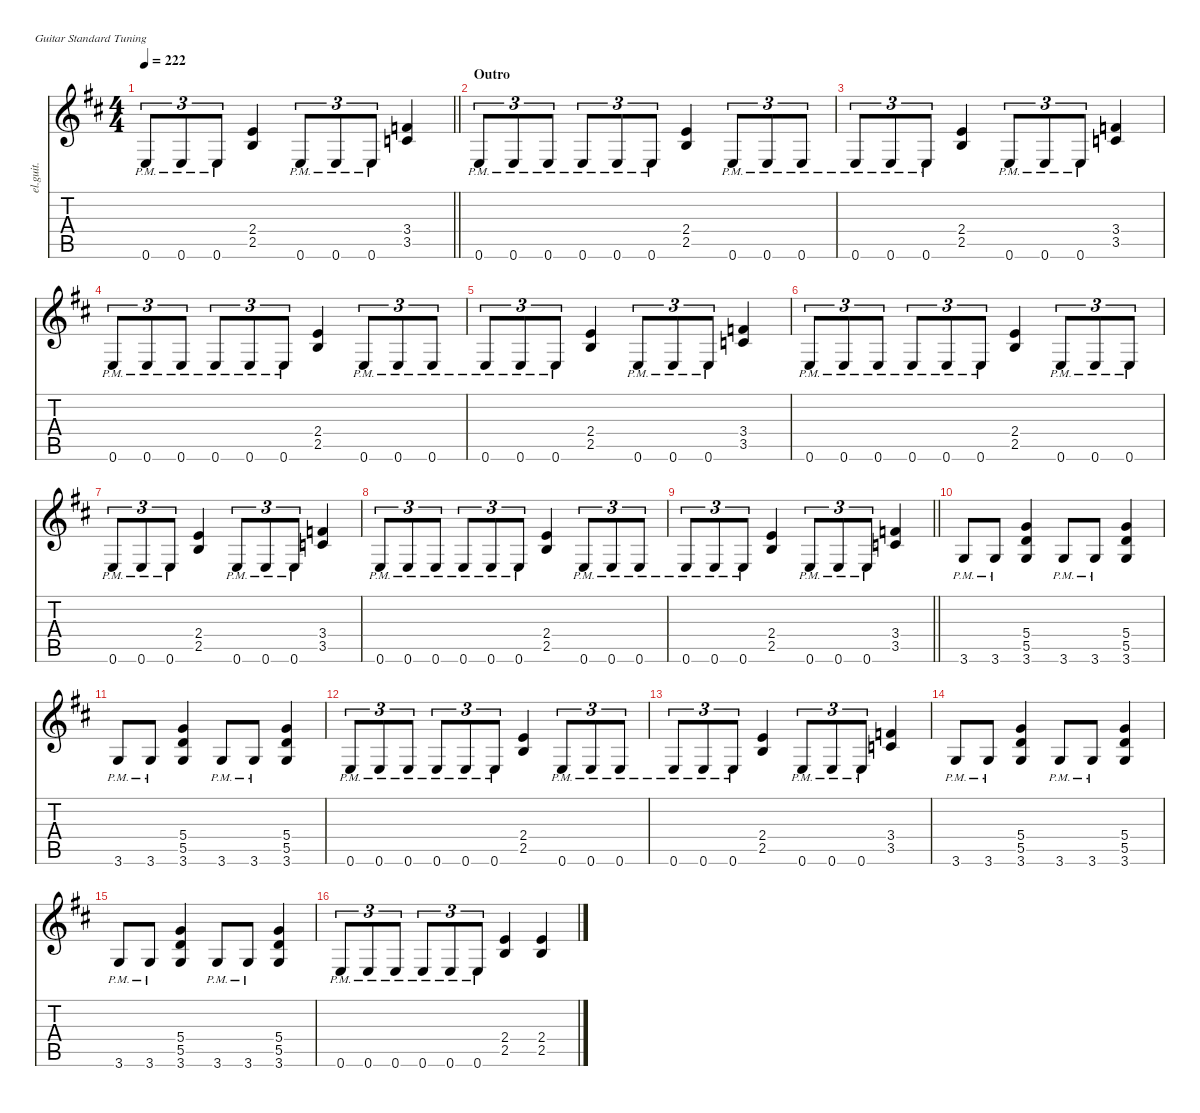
\defaultSystemsLayout 4
\hideDynamics
\bracketExtendMode nobrackets
\otherSystemsTrackNameOrientation horizontal
\track ("Guitar 1" "el.guit.") {defaultSystemsLayout 32 instrument electricguitarclean}
\staff {score tabs}
\tuning (E4 B3 G3 D3 A2 E2)
\ts (4 4)
\tempo 222
\clef g2
\barLineRight lightlight
\ks bminor
0.6{pm acc forcenatural}.8{tu (3 2) dy f beam Up} 0.6{pm acc forcenatural}.8{tu (3 2) beam Up} 0.6{pm acc forcenatural}.8{tu (3 2) beam Up} (2.4{acc forcenatural} 2.5{acc forcenatural}).4{beam Up} 0.6{pm acc forcenatural}.8{tu (3 2) beam Up} 0.6{pm acc forcenatural}.8{tu (3 2) beam Up} 0.6{pm acc forcenatural}.8{tu (3 2) beam Up} (3.4{acc forcenatural} 3.5{acc forcenatural}).4{beam Up} |
\section ("" "Outro")
0.6{pm acc forcenatural}.8{tu (3 2) beam Up} 0.6{pm acc forcenatural}.8{tu (3 2) beam Up} 0.6{pm acc forcenatural}.8{tu (3 2) beam Up} 0.6{pm acc forcenatural}.8{tu (3 2) beam Up} 0.6{pm acc forcenatural}.8{tu (3 2) beam Up} 0.6{pm acc forcenatural}.8{tu (3 2) beam Up} (2.4{acc forcenatural} 2.5{acc forcenatural}).4{beam Up} 0.6{pm acc forcenatural}.8{tu (3 2) beam Up} 0.6{pm acc forcenatural}.8{tu (3 2) beam Up} 0.6{pm acc forcenatural}.8{tu (3 2) beam Up} |
0.6{pm acc forcenatural}.8{tu (3 2) beam Up} 0.6{pm acc forcenatural}.8{tu (3 2) beam Up} 0.6{pm acc forcenatural}.8{tu (3 2) beam Up} (2.4{acc forcenatural} 2.5{acc forcenatural}).4{beam Up} 0.6{pm acc forcenatural}.8{tu (3 2) beam Up} 0.6{pm acc forcenatural}.8{tu (3 2) beam Up} 0.6{pm acc forcenatural}.8{tu (3 2) beam Up} (3.4{acc forcenatural} 3.5{acc forcenatural}).4{beam Up} |
0.6{pm acc forcenatural}.8{tu (3 2) beam Up} 0.6{pm acc forcenatural}.8{tu (3 2) beam Up} 0.6{pm acc forcenatural}.8{tu (3 2) beam Up} 0.6{pm acc forcenatural}.8{tu (3 2) beam Up} 0.6{pm acc forcenatural}.8{tu (3 2) beam Up} 0.6{pm acc forcenatural}.8{tu (3 2) beam Up} (2.4{acc forcenatural} 2.5{acc forcenatural}).4{beam Up} 0.6{pm acc forcenatural}.8{tu (3 2) beam Up} 0.6{pm acc forcenatural}.8{tu (3 2) beam Up} 0.6{pm acc forcenatural}.8{tu (3 2) beam Up} |
0.6{pm acc forcenatural}.8{tu (3 2) beam Up} 0.6{pm acc forcenatural}.8{tu (3 2) beam Up} 0.6{pm acc forcenatural}.8{tu (3 2) beam Up} (2.4{acc forcenatural} 2.5{acc forcenatural}).4{beam Up} 0.6{pm acc forcenatural}.8{tu (3 2) beam Up} 0.6{pm acc forcenatural}.8{tu (3 2) beam Up} 0.6{pm acc forcenatural}.8{tu (3 2) beam Up} (3.4{acc forcenatural} 3.5{acc forcenatural}).4{beam Up} |
0.6{pm acc forcenatural}.8{tu (3 2) beam Up} 0.6{pm acc forcenatural}.8{tu (3 2) beam Up} 0.6{pm acc forcenatural}.8{tu (3 2) beam Up} 0.6{pm acc forcenatural}.8{tu (3 2) beam Up} 0.6{pm acc forcenatural}.8{tu (3 2) beam Up} 0.6{pm acc forcenatural}.8{tu (3 2) beam Up} (2.4{acc forcenatural} 2.5{acc forcenatural}).4{beam Up} 0.6{pm acc forcenatural}.8{tu (3 2) beam Up} 0.6{pm acc forcenatural}.8{tu (3 2) beam Up} 0.6{pm acc forcenatural}.8{tu (3 2) beam Up} |
0.6{pm acc forcenatural}.8{tu (3 2) beam Up} 0.6{pm acc forcenatural}.8{tu (3 2) beam Up} 0.6{pm acc forcenatural}.8{tu (3 2) beam Up} (2.4{acc forcenatural} 2.5{acc forcenatural}).4{beam Up} 0.6{pm acc forcenatural}.8{tu (3 2) beam Up} 0.6{pm acc forcenatural}.8{tu (3 2) beam Up} 0.6{pm acc forcenatural}.8{tu (3 2) beam Up} (3.4{acc forcenatural} 3.5{acc forcenatural}).4{beam Up} |
0.6{pm acc forcenatural}.8{tu (3 2) beam Up} 0.6{pm acc forcenatural}.8{tu (3 2) beam Up} 0.6{pm acc forcenatural}.8{tu (3 2) beam Up} 0.6{pm acc forcenatural}.8{tu (3 2) beam Up} 0.6{pm acc forcenatural}.8{tu (3 2) beam Up} 0.6{pm acc forcenatural}.8{tu (3 2) beam Up} (2.4{acc forcenatural} 2.5{acc forcenatural}).4{beam Up} 0.6{pm acc forcenatural}.8{tu (3 2) beam Up} 0.6{pm acc forcenatural}.8{tu (3 2) beam Up} 0.6{pm acc forcenatural}.8{tu (3 2) beam Up} |
\barLineRight lightlight
0.6{pm acc forcenatural}.8{tu (3 2) beam Up} 0.6{pm acc forcenatural}.8{tu (3 2) beam Up} 0.6{pm acc forcenatural}.8{tu (3 2) beam Up} (2.4{acc forcenatural} 2.5{acc forcenatural}).4{beam Up} 0.6{pm acc forcenatural}.8{tu (3 2) beam Up} 0.6{pm acc forcenatural}.8{tu (3 2) beam Up} 0.6{pm acc forcenatural}.8{tu (3 2) beam Up} (3.4{acc forcenatural} 3.5{acc forcenatural}).4{beam Up} |
3.6{pm acc forcenatural}.8{beam Up} 3.6{pm acc forcenatural}.8{beam Up} (5.4{acc forcenatural} 5.5{acc forcenatural} 3.6{acc forcenatural}).4{beam Up} 3.6{pm acc forcenatural}.8{beam Up} 3.6{pm acc forcenatural}.8{beam Up} (5.4{acc forcenatural} 5.5{acc forcenatural} 3.6{acc forcenatural}).4{beam Up} |
3.6{pm acc forcenatural}.8{beam Up} 3.6{pm acc forcenatural}.8{beam Up} (5.4{acc forcenatural} 5.5{acc forcenatural} 3.6{acc forcenatural}).4{beam Up} 3.6{pm acc forcenatural}.8{beam Up} 3.6{pm acc forcenatural}.8{beam Up} (5.4{acc forcenatural} 5.5{acc forcenatural} 3.6{acc forcenatural}).4{beam Up} |
0.6{pm acc forcenatural}.8{tu (3 2) beam Up} 0.6{pm acc forcenatural}.8{tu (3 2) beam Up} 0.6{pm acc forcenatural}.8{tu (3 2) beam Up} 0.6{pm acc forcenatural}.8{tu (3 2) beam Up} 0.6{pm acc forcenatural}.8{tu (3 2) beam Up} 0.6{pm acc forcenatural}.8{tu (3 2) beam Up} (2.4{acc forcenatural} 2.5{acc forcenatural}).4{beam Up} 0.6{pm acc forcenatural}.8{tu (3 2) beam Up} 0.6{pm acc forcenatural}.8{tu (3 2) beam Up} 0.6{pm acc forcenatural}.8{tu (3 2) beam Up} |
0.6{pm acc forcenatural}.8{tu (3 2) beam Up} 0.6{pm acc forcenatural}.8{tu (3 2) beam Up} 0.6{pm acc forcenatural}.8{tu (3 2) beam Up} (2.4{acc forcenatural} 2.5{acc forcenatural}).4{beam Up} 0.6{pm acc forcenatural}.8{tu (3 2) beam Up} 0.6{pm acc forcenatural}.8{tu (3 2) beam Up} 0.6{pm acc forcenatural}.8{tu (3 2) beam Up} (3.4{acc forcenatural} 3.5{acc forcenatural}).4{beam Up} |
3.6{pm acc forcenatural}.8{beam Up} 3.6{pm acc forcenatural}.8{beam Up} (5.4{acc forcenatural} 5.5{acc forcenatural} 3.6{acc forcenatural}).4{beam Up} 3.6{pm acc forcenatural}.8{beam Up} 3.6{pm acc forcenatural}.8{beam Up} (5.4{acc forcenatural} 5.5{acc forcenatural} 3.6{acc forcenatural}).4{beam Up} |
3.6{pm acc forcenatural}.8{beam Up} 3.6{pm acc forcenatural}.8{beam Up} (5.4{acc forcenatural} 5.5{acc forcenatural} 3.6{acc forcenatural}).4{beam Up} 3.6{pm acc forcenatural}.8{beam Up} 3.6{pm acc forcenatural}.8{beam Up} (5.4{acc forcenatural} 5.5{acc forcenatural} 3.6{acc forcenatural}).4{beam Up} |
0.6{pm acc forcenatural}.8{tu (3 2) beam Up} 0.6{pm acc forcenatural}.8{tu (3 2) beam Up} 0.6{pm acc forcenatural}.8{tu (3 2) beam Up} 0.6{pm acc forcenatural}.8{tu (3 2) beam Up} 0.6{pm acc forcenatural}.8{tu (3 2) beam Up} 0.6{pm acc forcenatural}.8{tu (3 2) beam Up} (2.4{acc forcenatural} 2.5{acc forcenatural}).4{beam Up} (2.4{acc forcenatural} 2.5{acc forcenatural}).4{beam Up}
